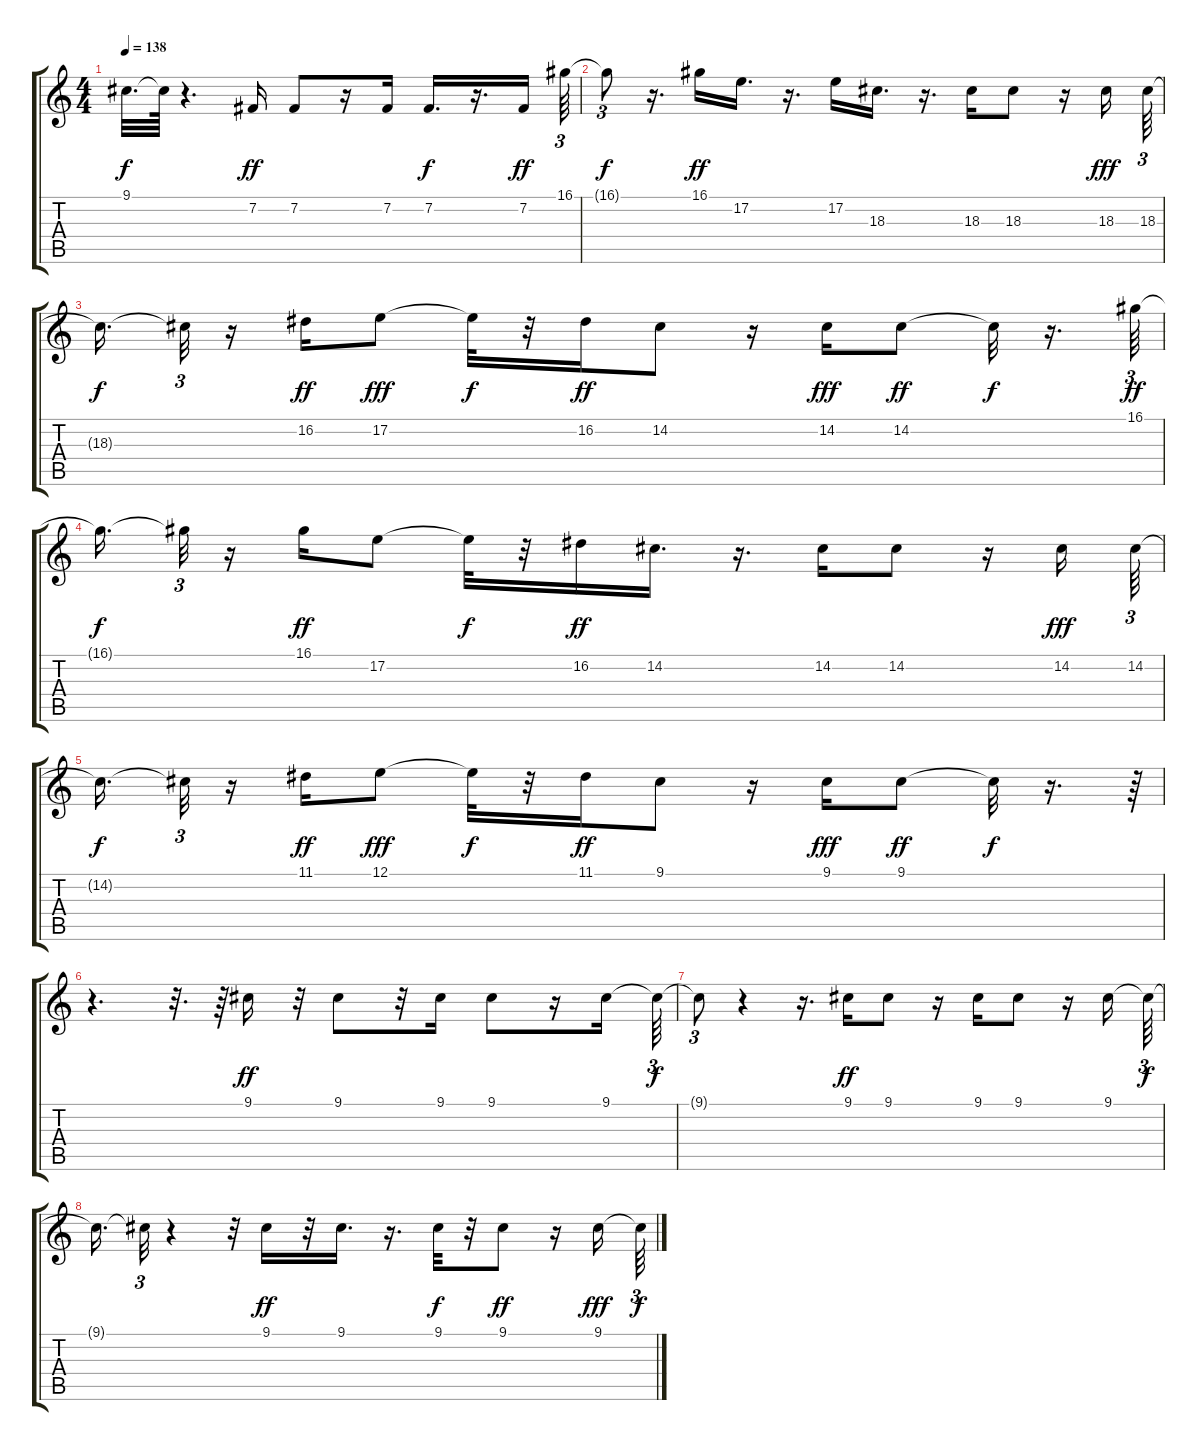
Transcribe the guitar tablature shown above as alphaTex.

\track "" {instrument flute}
\staff {score tabs}
\tuning (E4 B3 G3 D3 A2 E2) {hide}
\ts (4 4)
\tempo 138
\clef g2
\ks c
9.1{t}.32{d dy f} 9.1{t}.64 r.4{d} 7.2.16{dy ff} 7.2.8 r.16 7.2.16 7.2.16{d dy f} r.16{d} 7.2.16{dy ff} 16.1.64{tu (3 2)} |
16.1{t}.8{tu (3 2) dy f} r.16{d} 16.1.16{dy ff} 17.2.16{d} r.16{d} 17.2.16 18.3.16{d} r.16{d} 18.3.16 18.3.8 r.16 18.3.16{dy fff} 18.3.64{tu (3 2)} |
18.3{t}.16{d dy f} 18.3{t}.32{tu (3 2)} r.16 16.2.16{dy ff} 17.2.8{dy fff} 17.2{t}.32{dy f} r.32 16.2.16{dy ff} 14.2.8 r.16 14.2.16{dy fff} 14.2.8{dy ff} 14.2{t}.32{dy f} r.16{d} 16.1.64{tu (3 2) dy ff} |
16.1{t}.16{d dy f} 16.1{t}.32{tu (3 2)} r.16 16.1.16{dy ff} 17.2.8 17.2{t}.32{dy f} r.32 16.2.16{dy ff} 14.2.16{d} r.16{d} 14.2.16 14.2.8 r.16 14.2.16{dy fff} 14.2.64{tu (3 2)} |
14.2{t}.16{d dy f} 14.2{t}.32{tu (3 2)} r.16 11.1.16{dy ff} 12.1.8{dy fff} 12.1{t}.32{dy f} r.32 11.1.16{dy ff} 9.1.8 r.16 9.1.16{dy fff} 9.1.8{dy ff} 9.1{t}.32{dy f} r.16{d} r.64{tu (3 2)} |
r.4{d} r.32{d} r.64 9.1.16{dy ff} r.32 9.1.8 r.32 9.1.16 9.1.8 r.16 9.1.16 9.1{t}.64{tu (3 2) dy f} |
9.1{t}.8{tu (3 2)} r.4 r.16{d} 9.1.16{dy ff} 9.1.8 r.16 9.1.16 9.1.8 r.16 9.1.16 9.1{t}.64{tu (3 2) dy f} |
9.1{t}.16{d} 9.1{t}.32{tu (3 2)} r.4 r.32 9.1.16{dy ff} r.32 9.1.16{d} r.16{d} 9.1.32{dy f} r.32 9.1.8{dy ff} r.16 9.1.16{dy fff} 9.1{t}.64{tu (3 2) dy f}
